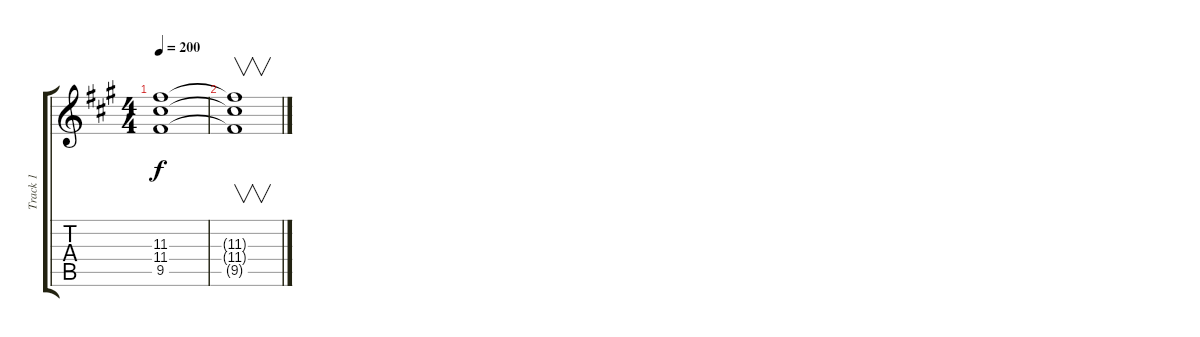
\track ("Track 1" "Track 1") {instrument distortionguitar}
\staff {score tabs}
\tuning (E4 B3 G3 D3 A2 E2) {hide}
\ts (4 4)
\tempo 200
\clef g2
\ks a
(11.3{t} 11.4{t} 9.5{t}).1{dy f} |
(11.3{t} 11.4{t} 9.5{t}).1{v}
